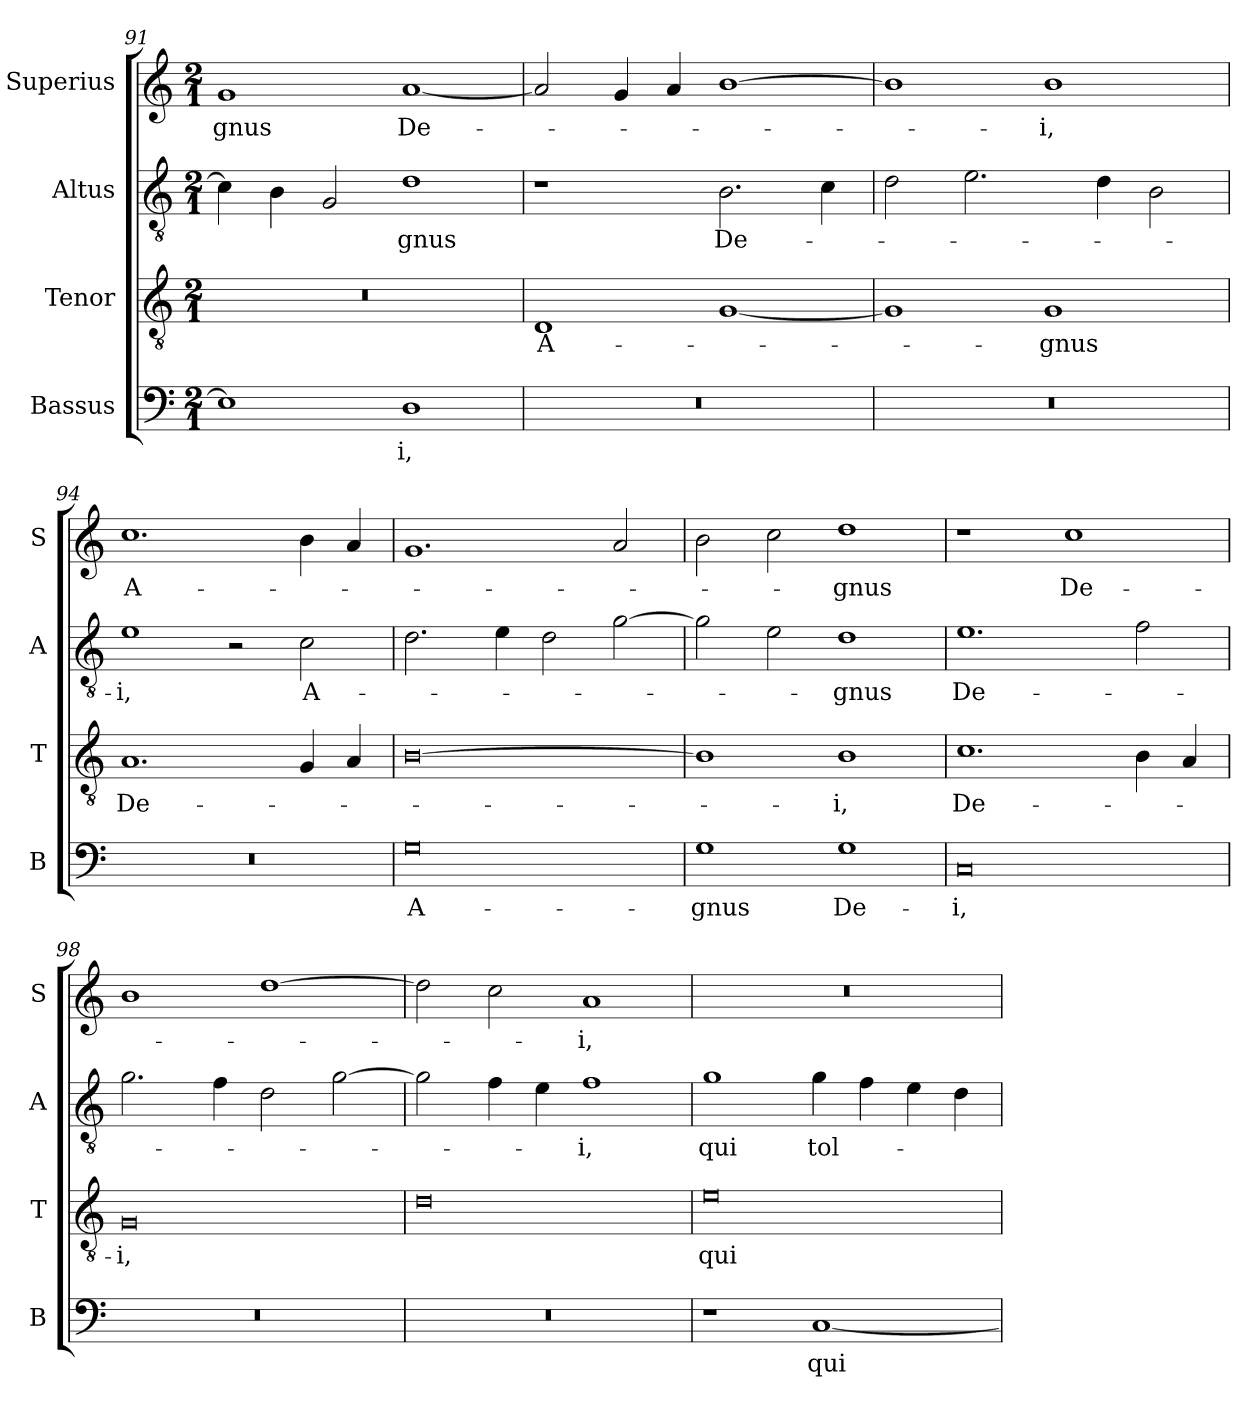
**kern	**text	**kern	**text	**kern	**text	**kern	**text
*part4	*part4	*part3	*part3	*part2	*part2	*part1	*part1
*staff4	*staff4	*staff3	*staff3	*staff2	*staff2	*staff1	*staff1
*I"Bassus	*	*I"Tenor	*	*I"Altus	*	*I"Superius	*
*I'B	*	*I'T	*	*I'A	*	*I'S	*
*clefF4	*	*clefGv2	*	*clefGv2	*	*clefG2	*
*k[]	*	*k[]	*	*k[]	*	*k[]	*
*M2/1	*	*M2/1	*	*M2/1	*	*M2/1	*
=91	=91	=91	=91	=91	=91	=91	=91
1E]	.	0r	.	4c]	.	1g	-gnus
.	.	.	.	4B	.	.	.
.	.	.	.	2G	.	.	.
!	!LO:LY:i	!	!	!	!LO:LY:i	!	!LO:LY:i
1D	-i,	.	.	1d	-gnus	[1a	De-
=92	=92	=92	=92	=92	=92	=92	=92
0r	.	1D	A-	1r	.	2a]	.
.	.	.	.	.	.	4g	.
.	.	.	.	.	.	4a	.
!	!	!	!	!	!LO:LY:i	!	!
.	.	[1G	.	2.B	De-	[1b	.
.	.	.	.	4c	.	.	.
=93	=93	=93	=93	=93	=93	=93	=93
0r	.	1G]	.	2d	.	1b]	.
.	.	.	.	2.e	.	.	.
!	!	!	!	!	!	!	!LO:LY:i
.	.	1G	-gnus	.	.	1b	-i,
.	.	.	.	4d	.	.	.
.	.	.	.	2B	.	.	.
=94	=94	=94	=94	=94	=94	=94	=94
!	!	!	!	!	!LO:LY:i	!	!LO:LY:i
0r	.	1.A	De-	1e	-i,	1.cc	A-
.	.	.	.	2r	.	.	.
!	!	!	!	!	!LO:LY:i	!	!
.	.	4G	.	2c	A-	4b	.
.	.	4A	.	.	.	4a	.
=95	=95	=95	=95	=95	=95	=95	=95
!	!LO:LY:i	!	!	!	!	!	!
0G	A-	[0B	.	2.d	.	1.g	.
.	.	.	.	4e	.	.	.
.	.	.	.	2d	.	.	.
.	.	.	.	[2g	.	2a	.
=96	=96	=96	=96	=96	=96	=96	=96
!	!LO:LY:i	!	!	!	!	!	!
1G	-gnus	1B]	.	2g]	.	2b	.
.	.	.	.	2e	.	2cc	.
!	!	!	!	!	!LO:LY:i	!	!LO:LY:i
1G	De-	1B	-i,	1d	-gnus	1dd	-gnus
=97	=97	=97	=97	=97	=97	=97	=97
!	!	!	!LO:LY:i	!	!LO:LY:i	!	!
0C	-i,	1.c	De-	1.e	De-	1r	.
.	.	.	.	.	.	1cc	De-
.	.	4B	.	2f	.	.	.
.	.	4A	.	.	.	.	.
=98	=98	=98	=98	=98	=98	=98	=98
!	!	!	!LO:LY:i	!	!	!	!
0r	.	0G	-i,	2.g	.	1b	.
.	.	.	.	4f	.	.	.
.	.	.	.	2d	.	[1dd	.
.	.	.	.	[2g	.	.	.
=99	=99	=99	=99	=99	=99	=99	=99
0r	.	0d	.	2g]	.	2dd]	.
.	.	.	.	4f	.	2cc	.
.	.	.	.	4e	.	.	.
!	!	!	!	!	!LO:LY:i	!	!
.	.	.	.	1f	-i,	1a	-i,
=100	=100	=100	=100	=100	=100	=100	=100
1r	.	0e	qui	1g	qui	0r	.
[1C	qui	.	.	4g	tol-	.	.
.	.	.	.	4f	.	.	.
.	.	.	.	4e	.	.	.
.	.	.	.	4d	.	.	.
=	=	=	=	=	=	=	=
*-	*-	*-	*-	*-	*-	*-	*-
